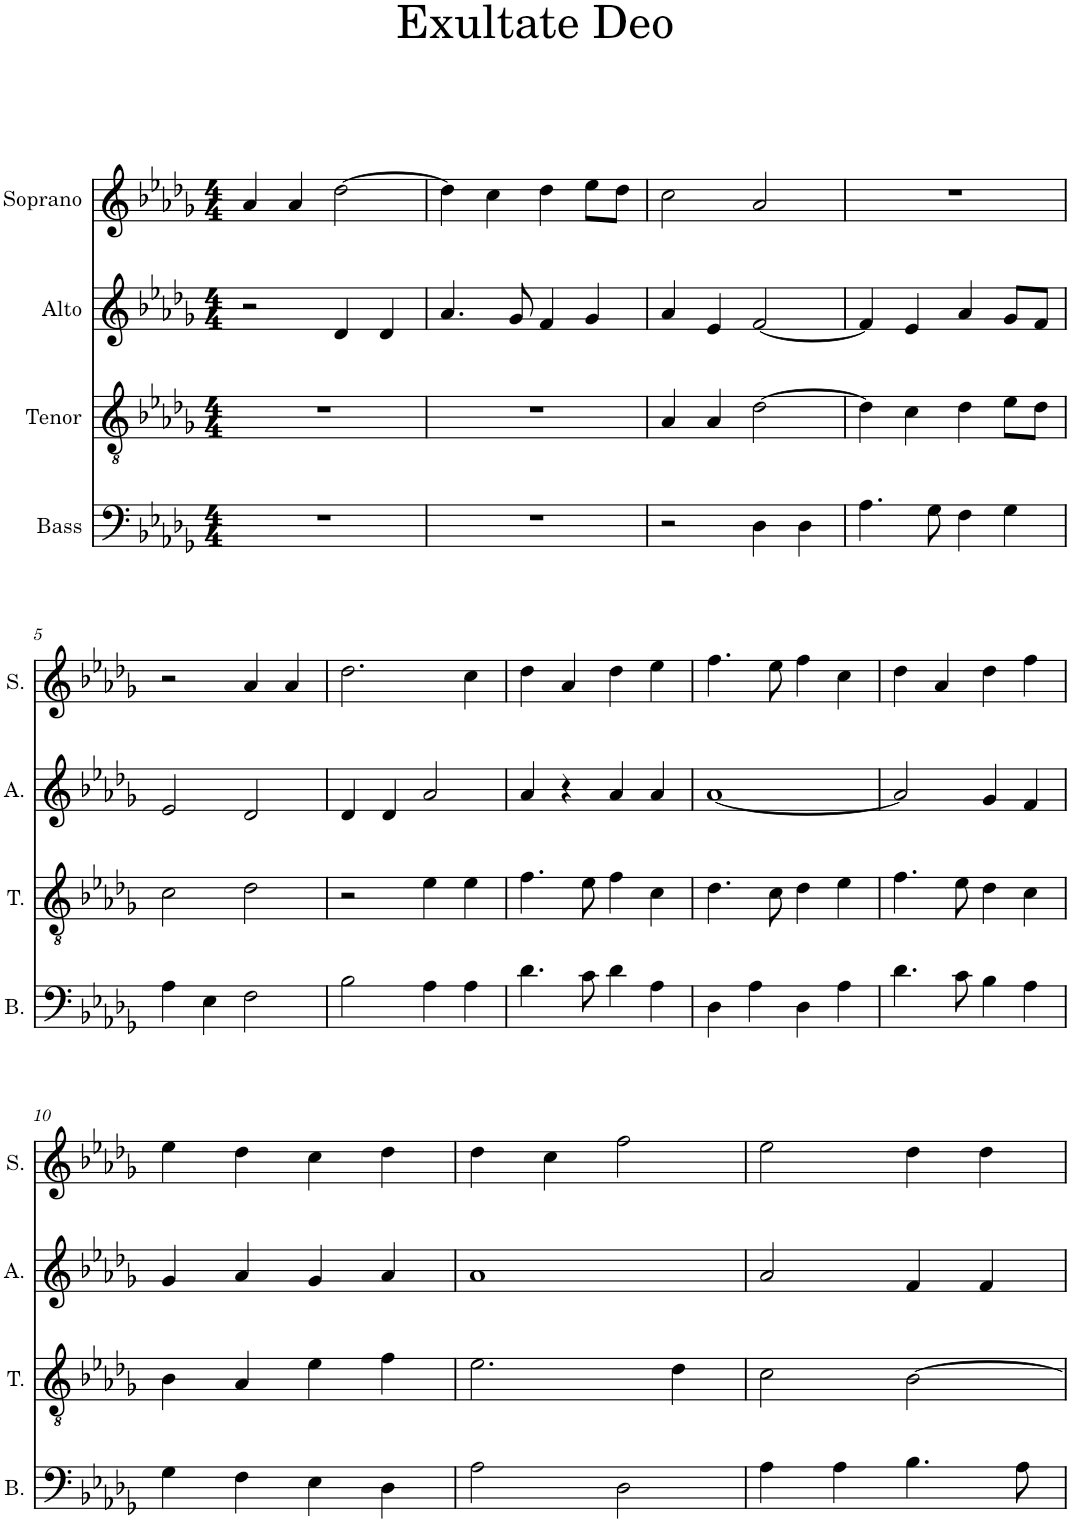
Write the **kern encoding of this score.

**kern	**kern	**kern	**kern
*part4	*part3	*part2	*part1
*staff4	*staff3	*staff2	*staff1
*I"Bass	*I"Tenor	*I"Alto	*I"Soprano
*I'B.	*I'T.	*I'A.	*I'S.
*clefF4	*clefGv2	*clefG2	*clefG2
*k[b-e-a-d-g-]	*k[b-e-a-d-g-]	*k[b-e-a-d-g-]	*k[b-e-a-d-g-]
*M4/4	*M4/4	*M4/4	*M4/4
*MM140	*MM140	*MM140	*MM140
=1	=1	=1	=1
1r	1r	2r	4a-/
.	.	.	4a-/
.	.	4d-/	[2dd-\
.	.	4d-/	.
=2	=2	=2	=2
1r	1r	4.a-/	4dd-\]
.	.	.	4cc\
.	.	8g-/	.
.	.	4f/	4dd-\
.	.	4g-/	8ee-\L
.	.	.	8dd-\J
=3	=3	=3	=3
2r	4A-/	4a-/	2cc\
.	4A-/	4e-/	.
4D-\	[2d-\	[2f/	2a-/
4D-\	.	.	.
=4	=4	=4	=4
4.A-\	4d-\]	4f/]	1r
.	4c\	4e-/	.
8G-\	.	.	.
4F\	4d-\	4a-/	.
4G-\	8e-\L	8g-/L	.
.	8d-\J	8f/J	.
!!LO:LB:g=z
=5	=5	=5	=5
4A-\	2c\	2e-/	2r
4E-\	.	.	.
2F\	2d-\	2d-/	4a-/
.	.	.	4a-/
=6	=6	=6	=6
2B-\	2r	4d-/	2.dd-\
.	.	4d-/	.
4A-\	4e-\	2a-/	.
4A-\	4e-\	.	4cc\
=7	=7	=7	=7
4.d-\	4.f\	4a-/	4dd-\
.	.	4r	4a-/
8c\	8e-\	.	.
4d-\	4f\	4a-/	4dd-\
4A-\	4c\	4a-/	4ee-\
=8	=8	=8	=8
4D-\	4.d-\	[1a-	4.ff\
4A-\	.	.	.
.	8c\	.	8ee-\
4D-\	4d-\	.	4ff\
4A-\	4e-\	.	4cc\
=9	=9	=9	=9
4.d-\	4.f\	2a-/]	4dd-\
.	.	.	4a-/
8c\	8e-\	.	.
4B-\	4d-\	4g-/	4dd-\
4A-\	4c\	4f/	4ff\
!!LO:LB:g=z
=10	=10	=10	=10
4G-\	4B-\	4g-/	4ee-\
4F\	4A-/	4a-/	4dd-\
4E-\	4e-\	4g-/	4cc\
4D-\	4f\	4a-/	4dd-\
=11	=11	=11	=11
2A-\	2.e-\	1a-	4dd-\
.	.	.	4cc\
2D-\	.	.	2ff\
.	4d-\	.	.
=12	=12	=12	=12
4A-\	2c\	2a-/	2ee-\
4A-\	.	.	.
4.B-\	[2B-\	4f/	4dd-\
.	.	4f/	4dd-\
8A-\	.	.	.
=	=	=	=
*-	*-	*-	*-
